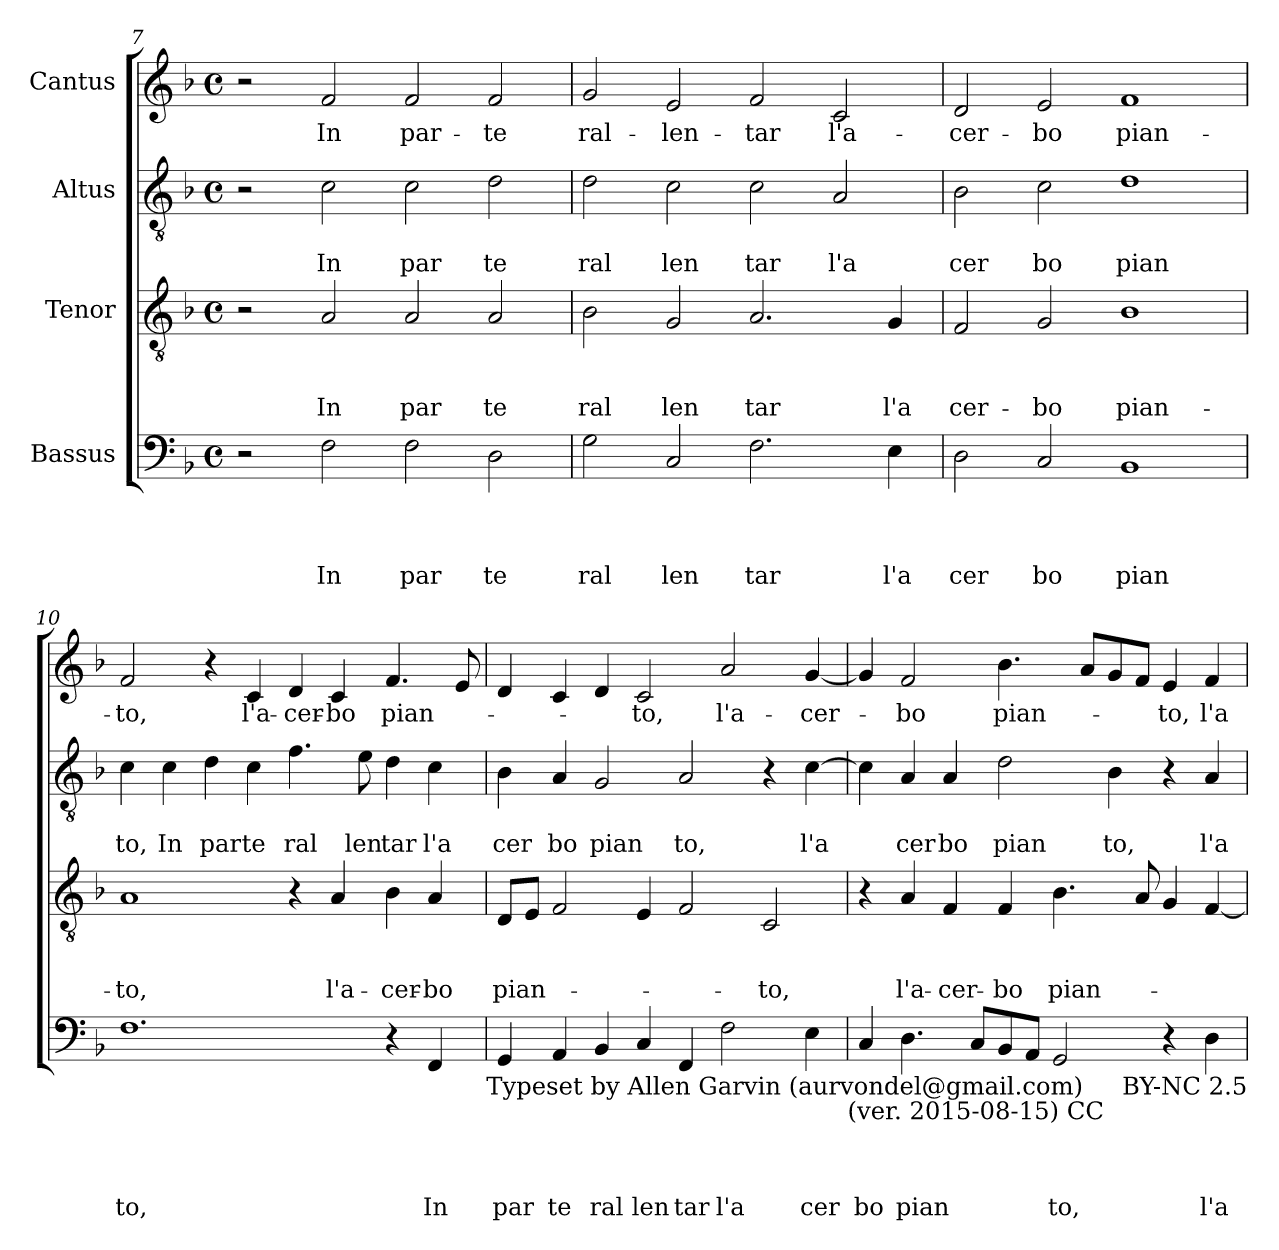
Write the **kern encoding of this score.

**kern	**text	**text	**text	**text	**kern	**text	**text	**text	**kern	**text	**text	**kern	**text
*part4	*part4	*part4	*part4	*part4	*part3	*part3	*part3	*part3	*part2	*part2	*part2	*part1	*part1
*staff4	*staff4	*staff4	*staff4	*staff4	*staff3	*staff3	*staff3	*staff3	*staff2	*staff2	*staff2	*staff1	*staff1
*I"Bassus	*	*	*	*	*I"Tenor	*	*	*	*I"Altus	*	*	*I"Cantus	*
*clefF4	*	*	*	*	*clefGv2	*	*	*	*clefGv2	*	*	*clefG2	*
*k[b-]	*	*	*	*	*k[b-]	*	*	*	*k[b-]	*	*	*k[b-]	*
*F:	*	*	*	*	*F:	*	*	*	*F:	*	*	*F:	*
*M4/4	*	*	*	*	*M4/4	*	*	*	*M4/4	*	*	*M4/4	*
*met(c)	*	*	*	*	*met(c)	*	*	*	*met(c)	*	*	*met(c)	*
=7	=7	=7	=7	=7	=7	=7	=7	=7	=7	=7	=7	=7	=7
2r	.	.	.	.	2r	.	.	.	2r	.	.	2r	.
!	!	!	!	!LO:LY:b	!	!	!	!LO:LY:b	!	!	!LO:LY:b	!	!LO:LY:b
2F\	.	.	.	In	2A/	.	.	In	2c\	.	In	2f/	In
!	!	!	!	!LO:LY:b	!	!	!	!LO:LY:b	!	!	!LO:LY:b	!	!LO:LY:b
2F\	.	.	.	par	2A/	.	.	par	2c\	.	par	2f/	par-
!	!	!	!	!LO:LY:b	!	!	!	!LO:LY:b	!	!	!LO:LY:b	!	!LO:LY:b
2D\	.	.	.	te	2A/	.	.	te	2d\	.	te	2f/	-te
=8	=8	=8	=8	=8	=8	=8	=8	=8	=8	=8	=8	=8	=8
!	!	!	!	!LO:LY:b	!	!	!	!LO:LY:b	!	!	!LO:LY:b	!	!LO:LY:b
2G\	.	.	.	ral	2B-\	.	.	ral	2d\	.	ral	2g/	ral-
!	!	!	!	!LO:LY:b	!	!	!	!LO:LY:b	!	!	!LO:LY:b	!	!LO:LY:b
2C/	.	.	.	len	2G/	.	.	len	2c\	.	len	2e/	-len-
!	!	!	!	!LO:LY:b	!	!	!	!LO:LY:b	!	!	!LO:LY:b	!	!LO:LY:b
2.F\	.	.	.	tar	2.A/	.	.	tar	2c\	.	tar	2f/	-tar
!	!	!	!	!	!	!	!	!	!	!	!LO:LY:b	!	!LO:LY:b
.	.	.	.	.	.	.	.	.	2A/	.	l'a	2c/	l'a-
!	!	!	!	!LO:LY:b	!	!	!	!LO:LY:b	!	!	!	!	!
4E\	.	.	.	l'a	4G/	.	.	l'a	.	.	.	.	.
!!LO:PB:g=z
=9	=9	=9	=9	=9	=9	=9	=9	=9	=9	=9	=9	=9	=9
!	!	!	!	!LO:LY:b	!	!	!	!LO:LY:b	!	!	!LO:LY:b	!	!LO:LY:b
2D\	.	.	.	cer	2F/	.	.	cer-	2B-\	.	cer	2d/	-cer-
!	!	!	!	!LO:LY:b	!	!	!	!LO:LY:b	!	!	!LO:LY:b	!	!LO:LY:b
2C/	.	.	.	bo	2G/	.	.	-bo	2c\	.	bo	2e/	-bo
!	!	!	!	!LO:LY:b	!	!	!	!LO:LY:b	!	!	!LO:LY:b	!	!LO:LY:b
1BB-	.	.	.	pian	1B-	.	.	pian-	1d	.	pian	1f	pian-
=10	=10	=10	=10	=10	=10	=10	=10	=10	=10	=10	=10	=10	=10
!	!	!	!	!LO:LY:b	!	!	!	!LO:LY:b	!	!	!LO:LY:b	!	!LO:LY:b
1.F	.	.	.	to,	1A	.	.	-to,	4c\	.	to,	2f/	-to,
!	!	!	!	!	!	!	!	!	!	!	!LO:LY:b	!	!
.	.	.	.	.	.	.	.	.	4c\	.	In	.	.
!	!	!	!	!	!	!	!	!	!	!	!LO:LY:b	!	!
.	.	.	.	.	.	.	.	.	4d\	.	par	4r	.
!	!	!	!	!	!	!	!	!	!	!	!LO:LY:b	!	!LO:LY:b
.	.	.	.	.	.	.	.	.	4c\	.	te	4c/	l'a-
!	!	!	!	!	!	!	!	!	!	!	!LO:LY:b	!	!LO:LY:b
.	.	.	.	.	4r	.	.	.	4.f\	.	ral	4d/	-cer-
!	!	!	!	!	!	!	!	!LO:LY:b	!	!	!	!	!LO:LY:b
.	.	.	.	.	4A/	.	.	l'a-	.	.	.	4c/	-bo
!	!	!	!	!	!	!	!	!	!	!	!LO:LY:b	!	!
.	.	.	.	.	.	.	.	.	8e\	.	len	.	.
!	!	!	!	!	!	!	!	!LO:LY:b	!	!	!LO:LY:b	!	!LO:LY:b
4r	.	.	.	.	4B-\	.	.	-cer-	4d\	.	tar	4.f/	pian-
!	!	!	!	!LO:LY:b	!	!	!	!LO:LY:b	!	!	!LO:LY:b	!	!
4FF/	.	.	.	In	4A/	.	.	-bo	4c\	.	l'a	.	.
.	.	.	.	.	.	.	.	.	.	.	.	8e/	.
!LO:TX:b:t=Typeset by Allen Garvin (aurvondel@gmail.com)	!	!	!	!	!	!	!	!	!	!	!	!	!
=11	=11	=11	=11	=11	=11	=11	=11	=11	=11	=11	=11	=11	=11
!	!	!	!	!LO:LY:b	!	!	!	!LO:LY:b	!	!	!LO:LY:b	!	!
4GG/	.	.	.	par	8D/L	.	.	pian-	4B-\	.	cer	4d/	.
.	.	.	.	.	8E/J	.	.	.	.	.	.	.	.
!	!	!	!	!LO:LY:b	!	!	!	!	!	!	!LO:LY:b	!	!
4AA/	.	.	.	te	2F/	.	.	.	4A/	.	bo	4c/	.
!	!	!	!	!LO:LY:b	!	!	!	!	!	!	!LO:LY:b	!	!
4BB-/	.	.	.	ral	.	.	.	.	2G/	.	pian	4d/	.
!	!	!	!	!LO:LY:b	!	!	!	!	!	!	!	!	!LO:LY:b
4C/	.	.	.	len	4E/	.	.	.	.	.	.	2c/	-to,
!	!	!	!	!LO:LY:b	!	!	!	!	!	!	!LO:LY:b	!	!
4FF/	.	.	.	tar	2F/	.	.	.	2A/	.	to,	.	.
!	!	!	!	!LO:LY:b	!	!	!	!	!	!	!	!	!LO:LY:b
2F\	.	.	.	l'a	.	.	.	.	.	.	.	2a/	l'a-
!	!	!	!	!	!	!	!	!LO:LY:b	!	!	!	!	!
.	.	.	.	.	2C/	.	.	-to,	4r	.	.	.	.
!	!	!	!	!LO:LY:b	!	!	!	!	!	!	!LO:LY:b	!	!LO:LY:b
4E\	.	.	.	cer	.	.	.	.	[>4c\	.	l'a	[<4g/	-cer-
!LO:TX:b:t=(ver. 2015-08-15) CC	!	!	!	!	!	!	!	!	!	!	!	!	!
=12	=12	=12	=12	=12	=12	=12	=12	=12	=12	=12	=12	=12	=12
!	!	!	!	!LO:LY:b	!	!	!	!	!	!	!	!	!
4C/	.	.	.	bo	4r	.	.	.	4c\]	.	.	4g/]	.
!	!	!	!	!LO:LY:b	!	!	!	!LO:LY:b	!	!	!LO:LY:b	!	!LO:LY:b
4.D\	.	.	.	pian	4A/	.	.	l'a-	4A/	.	cer	2f/	-bo
!	!	!	!	!	!	!	!	!LO:LY:b	!	!	!LO:LY:b	!	!
.	.	.	.	.	4F/	.	.	-cer-	4A/	.	bo	.	.
8C/L	.	.	.	.	.	.	.	.	.	.	.	.	.
!	!	!	!	!	!	!	!	!LO:LY:b	!	!	!LO:LY:b	!	!LO:LY:b
8BB-/	.	.	.	.	4F/	.	.	-bo	2d\	.	pian	4.b-\	pian-
8AA/J	.	.	.	.	.	.	.	.	.	.	.	.	.
!	!	!	!	!LO:LY:b	!	!	!	!LO:LY:b	!	!	!	!	!
2GG/	.	.	.	to,	4.B-\	.	.	pian-	.	.	.	.	.
.	.	.	.	.	.	.	.	.	.	.	.	8a/L	.
!	!	!	!	!	!	!	!	!	!	!	!LO:LY:b	!	!
.	.	.	.	.	.	.	.	.	4B-\	.	to,	8g/	.
.	.	.	.	.	8A/	.	.	.	.	.	.	8f/J	.
!	!	!	!	!	!	!	!	!	!	!	!	!	!LO:LY:b
4r	.	.	.	.	4G/	.	.	.	4r	.	.	4e/	-to,
!	!	!	!	!LO:LY:b	!	!	!	!	!	!	!LO:LY:b	!	!LO:LY:b
4D\	.	.	.	l'a	[>4F/	.	.	.	4A/	.	l'a	4f/	l'a-
!LO:TX:b:t=BY-NC 2.5	!	!	!	!	!	!	!	!	!	!	!	!	!
=	=	=	=	=	=	=	=	=	=	=	=	=	=
*-	*-	*-	*-	*-	*-	*-	*-	*-	*-	*-	*-	*-	*-
